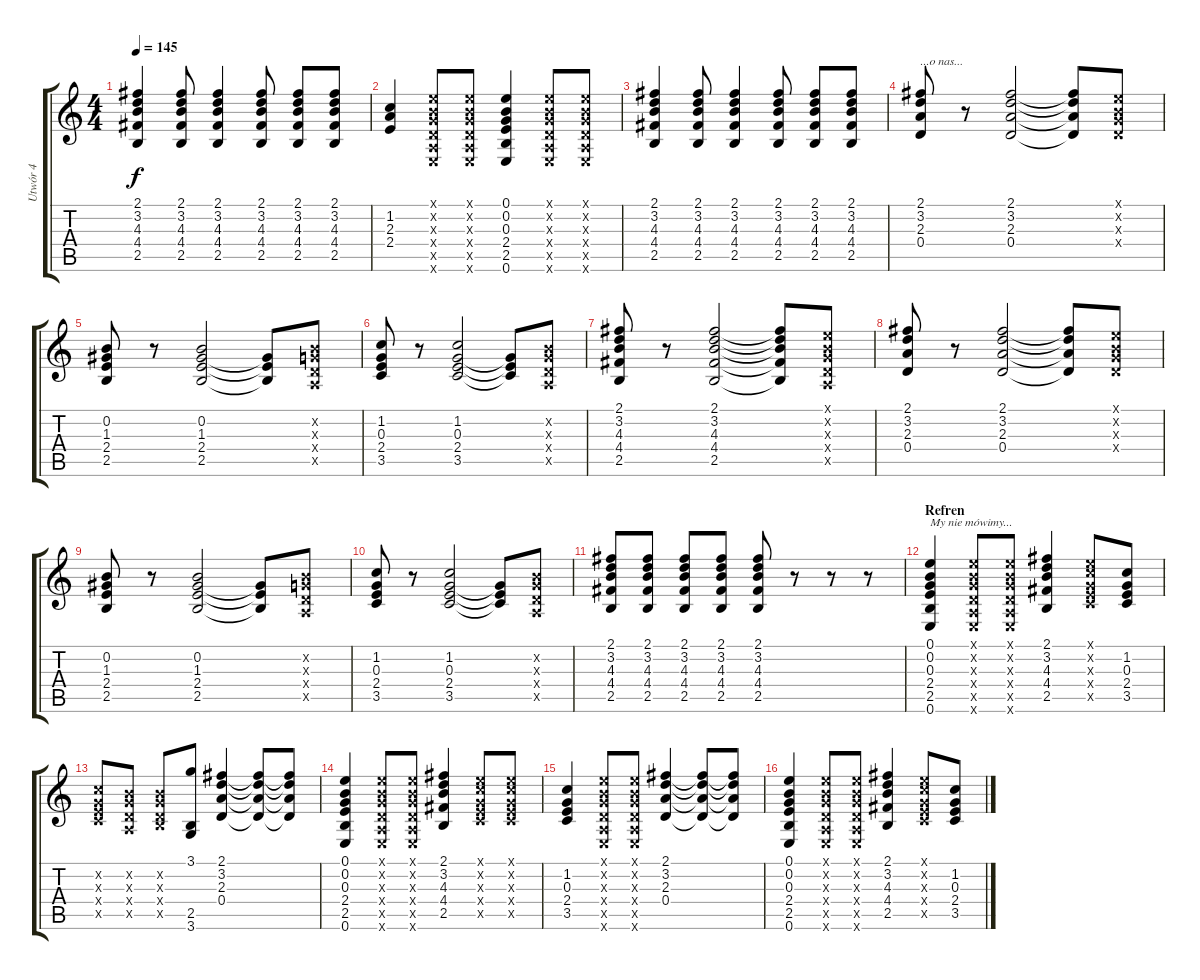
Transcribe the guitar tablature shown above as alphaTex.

\track ("Utwór 4" "Utwór 4") {instrument acousticguitarsteel}
\staff {score tabs}
\tuning (E4 B3 G3 D3 A2 E2) {hide}
\ts (4 4)
\tempo 145
\clef g2
\ks c
(2.1 3.2 4.3 4.4 2.5).4{dy f} (2.1 3.2 4.3 4.4 2.5).8 (2.1 3.2 4.3 4.4 2.5).4 (2.1 3.2 4.3 4.4 2.5).8 (2.1 3.2 4.3 4.4 2.5).8 (2.1 3.2 4.3 4.4 2.5).8 |
(1.2 2.3 2.4).4 (0.1{x} 0.2{x} 0.3{x} 0.4{x} 0.5{x} 0.6{x}).8 (0.1{x} 0.2{x} 0.3{x} 0.4{x} 0.5{x} 0.6{x}).8 (0.1 0.2 0.3 2.4 2.5 0.6).4 (0.1{x} 0.2{x} 0.3{x} 0.4{x} 0.5{x} 0.6{x}).8 (0.1{x} 0.2{x} 0.3{x} 0.4{x} 0.5{x} 0.6{x}).8 |
(2.1 3.2 4.3 4.4 2.5).4 (2.1 3.2 4.3 4.4 2.5).8 (2.1 3.2 4.3 4.4 2.5).4 (2.1 3.2 4.3 4.4 2.5).8 (2.1 3.2 4.3 4.4 2.5).8 (2.1 3.2 4.3 4.4 2.5).8 |
(2.1 3.2 2.3 0.4).8{txt "...o nas..."} r.8 (2.1 3.2 2.3 0.4).2 (2.1{t} 3.2{t} 2.3{t} 0.4{t}).8 (0.1{x} 0.2{x} 0.3{x} 0.4{x}).8 |
(0.2 1.3 2.4 2.5).8 r.8 (0.2 1.3 2.4 2.5).2 (1.3{t} 2.4{t} 2.5{t}).8 (0.2{x} 0.3{x} 0.4{x} 0.5{x}).8 |
(1.2 0.3 2.4 3.5).8 r.8 (1.2 0.3 2.4 3.5).2 (0.3{t} 2.4{t} 3.5{t}).8 (0.2{x} 0.3{x} 0.4{x} 0.5{x}).8 |
(2.1 3.2 4.3 4.4 2.5).8 r.8 (2.1 3.2 4.3 4.4 2.5).2 (2.1{t} 3.2{t} 4.3{t} 4.4{t} 2.5{t}).8 (0.1{x} 0.2{x} 0.3{x} 0.4{x} 0.5{x}).8 |
(2.1 3.2 2.3 0.4).8 r.8 (2.1 3.2 2.3 0.4).2 (2.1{t} 3.2{t} 2.3{t} 0.4{t}).8 (0.1{x} 0.2{x} 0.3{x} 0.4{x}).8 |
(0.2 1.3 2.4 2.5).8 r.8 (0.2 1.3 2.4 2.5).2 (1.3{t} 2.4{t} 2.5{t}).8 (0.2{x} 0.3{x} 0.4{x} 0.5{x}).8 |
(1.2 0.3 2.4 3.5).8 r.8 (1.2 0.3 2.4 3.5).2 (0.3{t} 2.4{t} 3.5{t}).8 (0.2{x} 0.3{x} 0.4{x} 0.5{x}).8 |
(2.1 3.2 4.3 4.4 2.5).8 (2.1 3.2 4.3 4.4 2.5).8 (2.1 3.2 4.3 4.4 2.5).8 (2.1 3.2 4.3 4.4 2.5).8 (2.1 3.2 4.3 4.4 2.5).8 r.8 r.8 r.8 |
\section ("" "Refren ")
(0.1 0.2 0.3 2.4 2.5 0.6).4{txt "My nie mówimy..."} (0.1{x} 0.2{x} 0.3{x} 0.4{x} 0.5{x} 0.6{x}).8 (0.1{x} 0.2{x} 0.3{x} 0.4{x} 0.5{x} 0.6{x}).8 (2.1 3.2 4.3 4.4 2.5).4 (0.1{x} 1.2{x} 0.3{x} 2.4{x} 3.5{x}).8 (1.2 0.3 2.4 3.5).8 |
(1.2{x} 0.3{x} 2.4{x} 3.5{x}).8 (0.2{x} 0.3{x} 0.4{x} 0.5{x}).8 (0.2{x} 0.3{x} 0.4{x} 2.5{x}).8 (3.1 2.5 3.6).8 (2.1 3.2 2.3 0.4).4 (2.1{t} 3.2{t} 2.3{t} 0.4{t}).8 (2.1{t} 3.2{t} 2.3{t} 0.4{t}).8 |
(0.1 0.2 0.3 2.4 2.5 0.6).4 (0.1{x} 0.2{x} 0.3{x} 0.4{x} 0.5{x} 0.6{x}).8 (0.1{x} 0.2{x} 0.3{x} 0.4{x} 0.5{x} 0.6{x}).8 (2.1 3.2 4.3 4.4 2.5).4 (0.1{x} 1.2{x} 0.3{x} 2.4{x} 3.5{x}).8 (0.1{x} 1.2{x} 0.3{x} 2.4{x} 3.5{x}).8 |
(1.2 0.3 2.4 3.5).4 (0.1{x} 0.2{x} 0.3{x} 0.4{x} 0.5{x} 0.6{x}).8 (0.1{x} 0.2{x} 0.3{x} 0.4{x} 0.5{x} 0.6{x}).8 (2.1 3.2 2.3 0.4).4 (2.1{t} 3.2{t} 2.3{t} 0.4{t}).8 (2.1{t} 3.2{t} 2.3{t} 0.4{t}).8 |
(0.1 0.2 0.3 2.4 2.5 0.6).4 (0.1{x} 0.2{x} 0.3{x} 0.4{x} 0.5{x} 0.6{x}).8 (0.1{x} 0.2{x} 0.3{x} 0.4{x} 0.5{x} 0.6{x}).8 (2.1 3.2 4.3 4.4 2.5).4 (0.1{x} 1.2{x} 0.3{x} 2.4{x} 3.5{x}).8 (1.2 0.3 2.4 3.5).8
